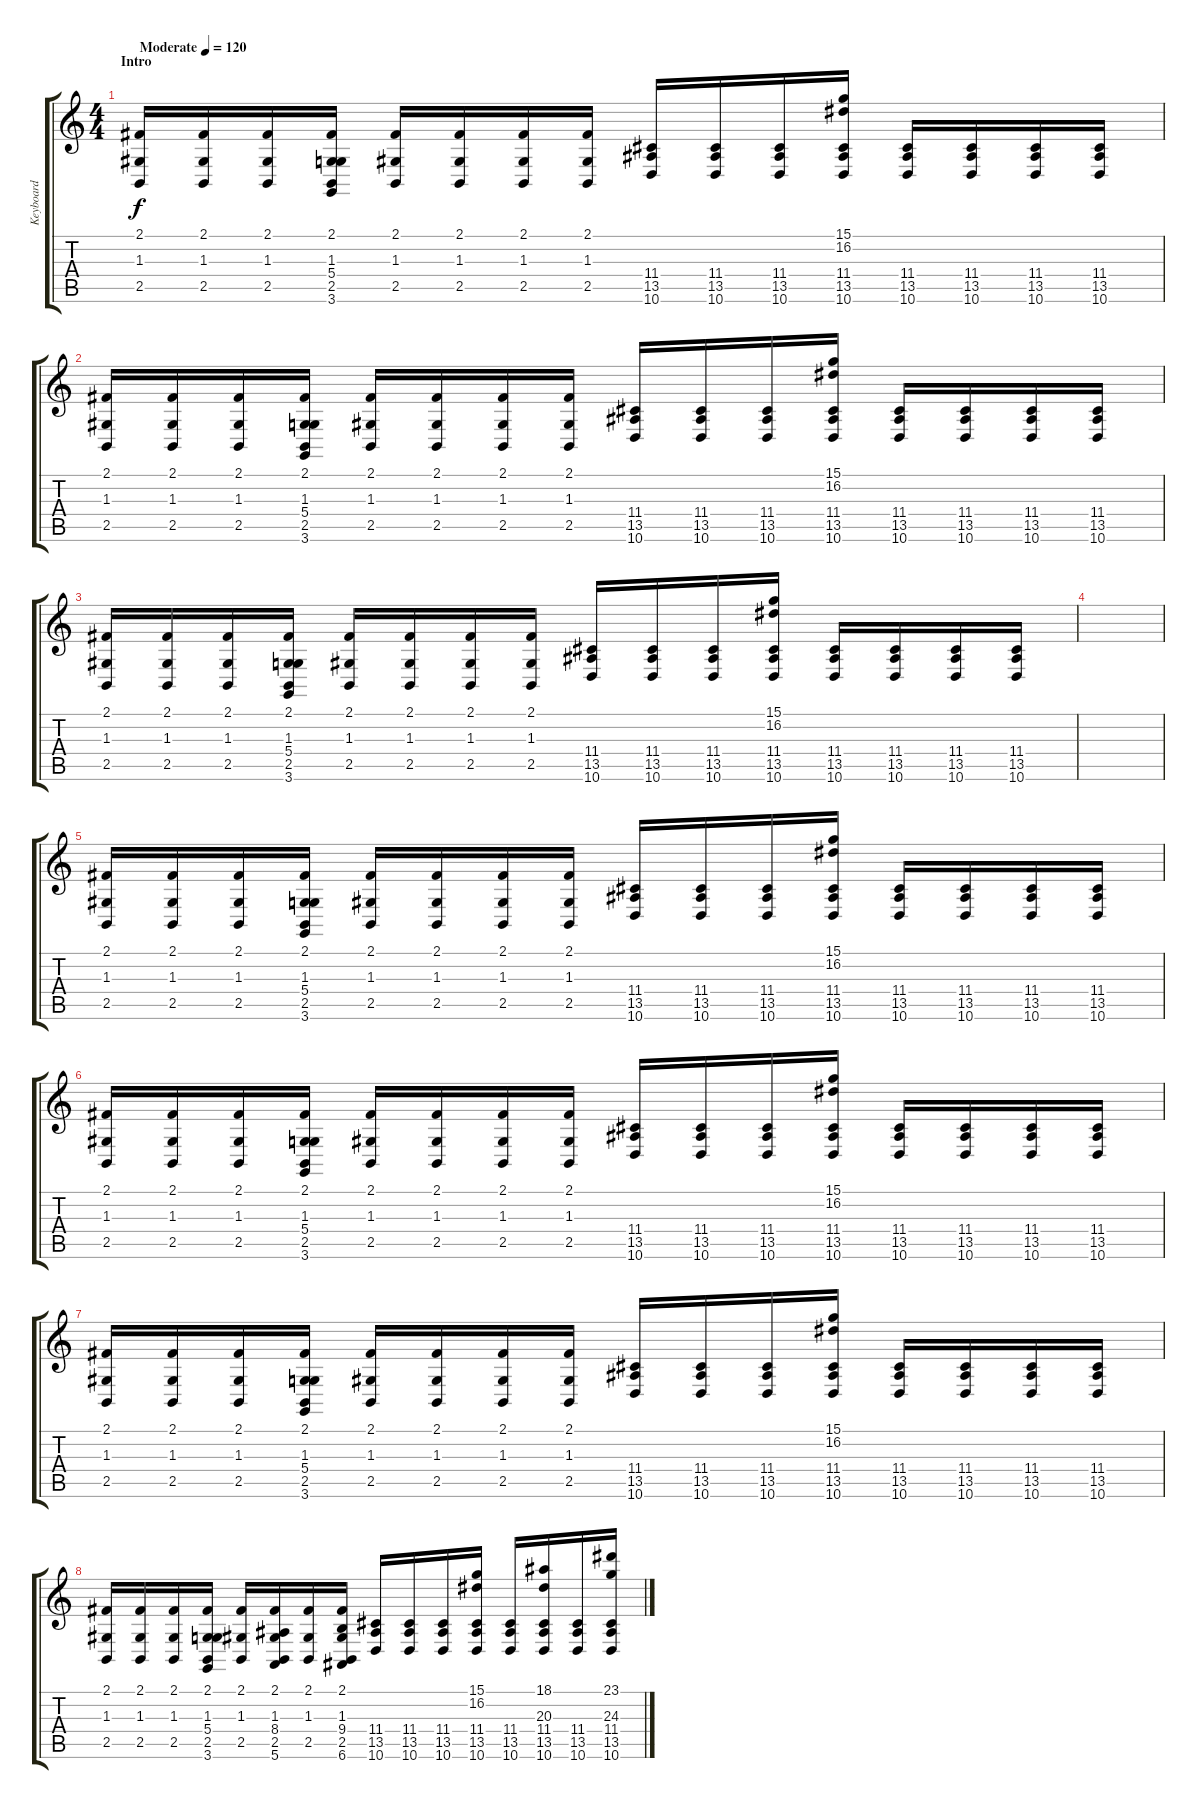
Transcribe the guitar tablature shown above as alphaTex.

\track ("Keyboard" "Keyboard") {instrument bagpipe}
\staff {score tabs}
\tuning (E4 B3 G3 D3 A2 E2) {hide}
\ts (4 4)
\section ("" "Intro")
\tempo (120 "Moderate")
\clef g2
\ks c
(2.1 1.3 2.5).16{dy f instrument bagpipe} (2.1 1.3 2.5).16 (2.1 1.3 2.5).16 (2.1 1.3 5.4 2.5 3.6).16 (2.1 1.3 2.5).16 (2.1 1.3 2.5).16 (2.1 1.3 2.5).16 (2.1 1.3 2.5).16 (11.4 13.5 10.6).16 (11.4 13.5 10.6).16 (11.4 13.5 10.6).16 (15.1 16.2 11.4 13.5 10.6).16 (11.4 13.5 10.6).16 (11.4 13.5 10.6).16 (11.4 13.5 10.6).16 (11.4 13.5 10.6).16 |
(2.1 1.3 2.5).16 (2.1 1.3 2.5).16 (2.1 1.3 2.5).16 (2.1 1.3 5.4 2.5 3.6).16 (2.1 1.3 2.5).16 (2.1 1.3 2.5).16 (2.1 1.3 2.5).16 (2.1 1.3 2.5).16 (11.4 13.5 10.6).16 (11.4 13.5 10.6).16 (11.4 13.5 10.6).16 (15.1 16.2 11.4 13.5 10.6).16 (11.4 13.5 10.6).16 (11.4 13.5 10.6).16 (11.4 13.5 10.6).16 (11.4 13.5 10.6).16 |
(2.1 1.3 2.5).16 (2.1 1.3 2.5).16 (2.1 1.3 2.5).16 (2.1 1.3 5.4 2.5 3.6).16 (2.1 1.3 2.5).16 (2.1 1.3 2.5).16 (2.1 1.3 2.5).16 (2.1 1.3 2.5).16 (11.4 13.5 10.6).16 (11.4 13.5 10.6).16 (11.4 13.5 10.6).16 (15.1 16.2 11.4 13.5 10.6).16 (11.4 13.5 10.6).16 (11.4 13.5 10.6).16 (11.4 13.5 10.6).16 (11.4 13.5 10.6).16 |
|
(2.1 1.3 2.5).16 (2.1 1.3 2.5).16 (2.1 1.3 2.5).16 (2.1 1.3 5.4 2.5 3.6).16 (2.1 1.3 2.5).16 (2.1 1.3 2.5).16 (2.1 1.3 2.5).16 (2.1 1.3 2.5).16 (11.4 13.5 10.6).16 (11.4 13.5 10.6).16 (11.4 13.5 10.6).16 (15.1 16.2 11.4 13.5 10.6).16 (11.4 13.5 10.6).16 (11.4 13.5 10.6).16 (11.4 13.5 10.6).16 (11.4 13.5 10.6).16 |
(2.1 1.3 2.5).16 (2.1 1.3 2.5).16 (2.1 1.3 2.5).16 (2.1 1.3 5.4 2.5 3.6).16 (2.1 1.3 2.5).16 (2.1 1.3 2.5).16 (2.1 1.3 2.5).16 (2.1 1.3 2.5).16 (11.4 13.5 10.6).16 (11.4 13.5 10.6).16 (11.4 13.5 10.6).16 (15.1 16.2 11.4 13.5 10.6).16 (11.4 13.5 10.6).16 (11.4 13.5 10.6).16 (11.4 13.5 10.6).16 (11.4 13.5 10.6).16 |
(2.1 1.3 2.5).16 (2.1 1.3 2.5).16 (2.1 1.3 2.5).16 (2.1 1.3 5.4 2.5 3.6).16 (2.1 1.3 2.5).16 (2.1 1.3 2.5).16 (2.1 1.3 2.5).16 (2.1 1.3 2.5).16 (11.4 13.5 10.6).16 (11.4 13.5 10.6).16 (11.4 13.5 10.6).16 (15.1 16.2 11.4 13.5 10.6).16 (11.4 13.5 10.6).16 (11.4 13.5 10.6).16 (11.4 13.5 10.6).16 (11.4 13.5 10.6).16 |
(2.1 1.3 2.5).16 (2.1 1.3 2.5).16 (2.1 1.3 2.5).16 (2.1 1.3 5.4 2.5 3.6).16 (2.1 1.3 2.5).16 (2.1 1.3 8.4 2.5 5.6).16 (2.1 1.3 2.5).16 (2.1 1.3 9.4 2.5 6.6).16 (11.4 13.5 10.6).16 (11.4 13.5 10.6).16 (11.4 13.5 10.6).16 (15.1 16.2 11.4 13.5 10.6).16 (11.4 13.5 10.6).16 (18.1 20.3 11.4 13.5 10.6).16 (11.4 13.5 10.6).16 (23.1 24.3 11.4 13.5 10.6).16
